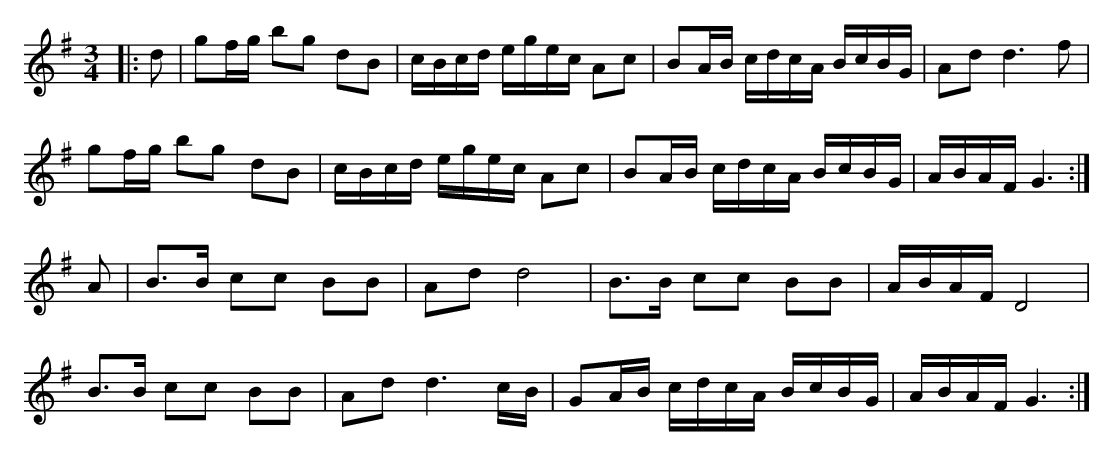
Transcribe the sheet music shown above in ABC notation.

X:1
M:3/4
K:G
|:d|gf/g/ bg dB|c/B/c/d/ e/g/e/c/ Ac|BA/B/ c/d/c/A/ B/c/B/G/|Ad d3 f|
gf/g/ bg dB|c/B/c/d/ e/g/e/c/ Ac|BA/B/ c/d/c/A/ B/c/B/G/|A/B/A/F/ G3:|
A|B>B cc BB|Ad d4|B>B cc BB|A/B/A/F/ D4|
B>B cc BB|Ad d3 c/B/|GA/B/ c/d/c/A/ B/c/B/G/|A/B/A/F/ G3:|
